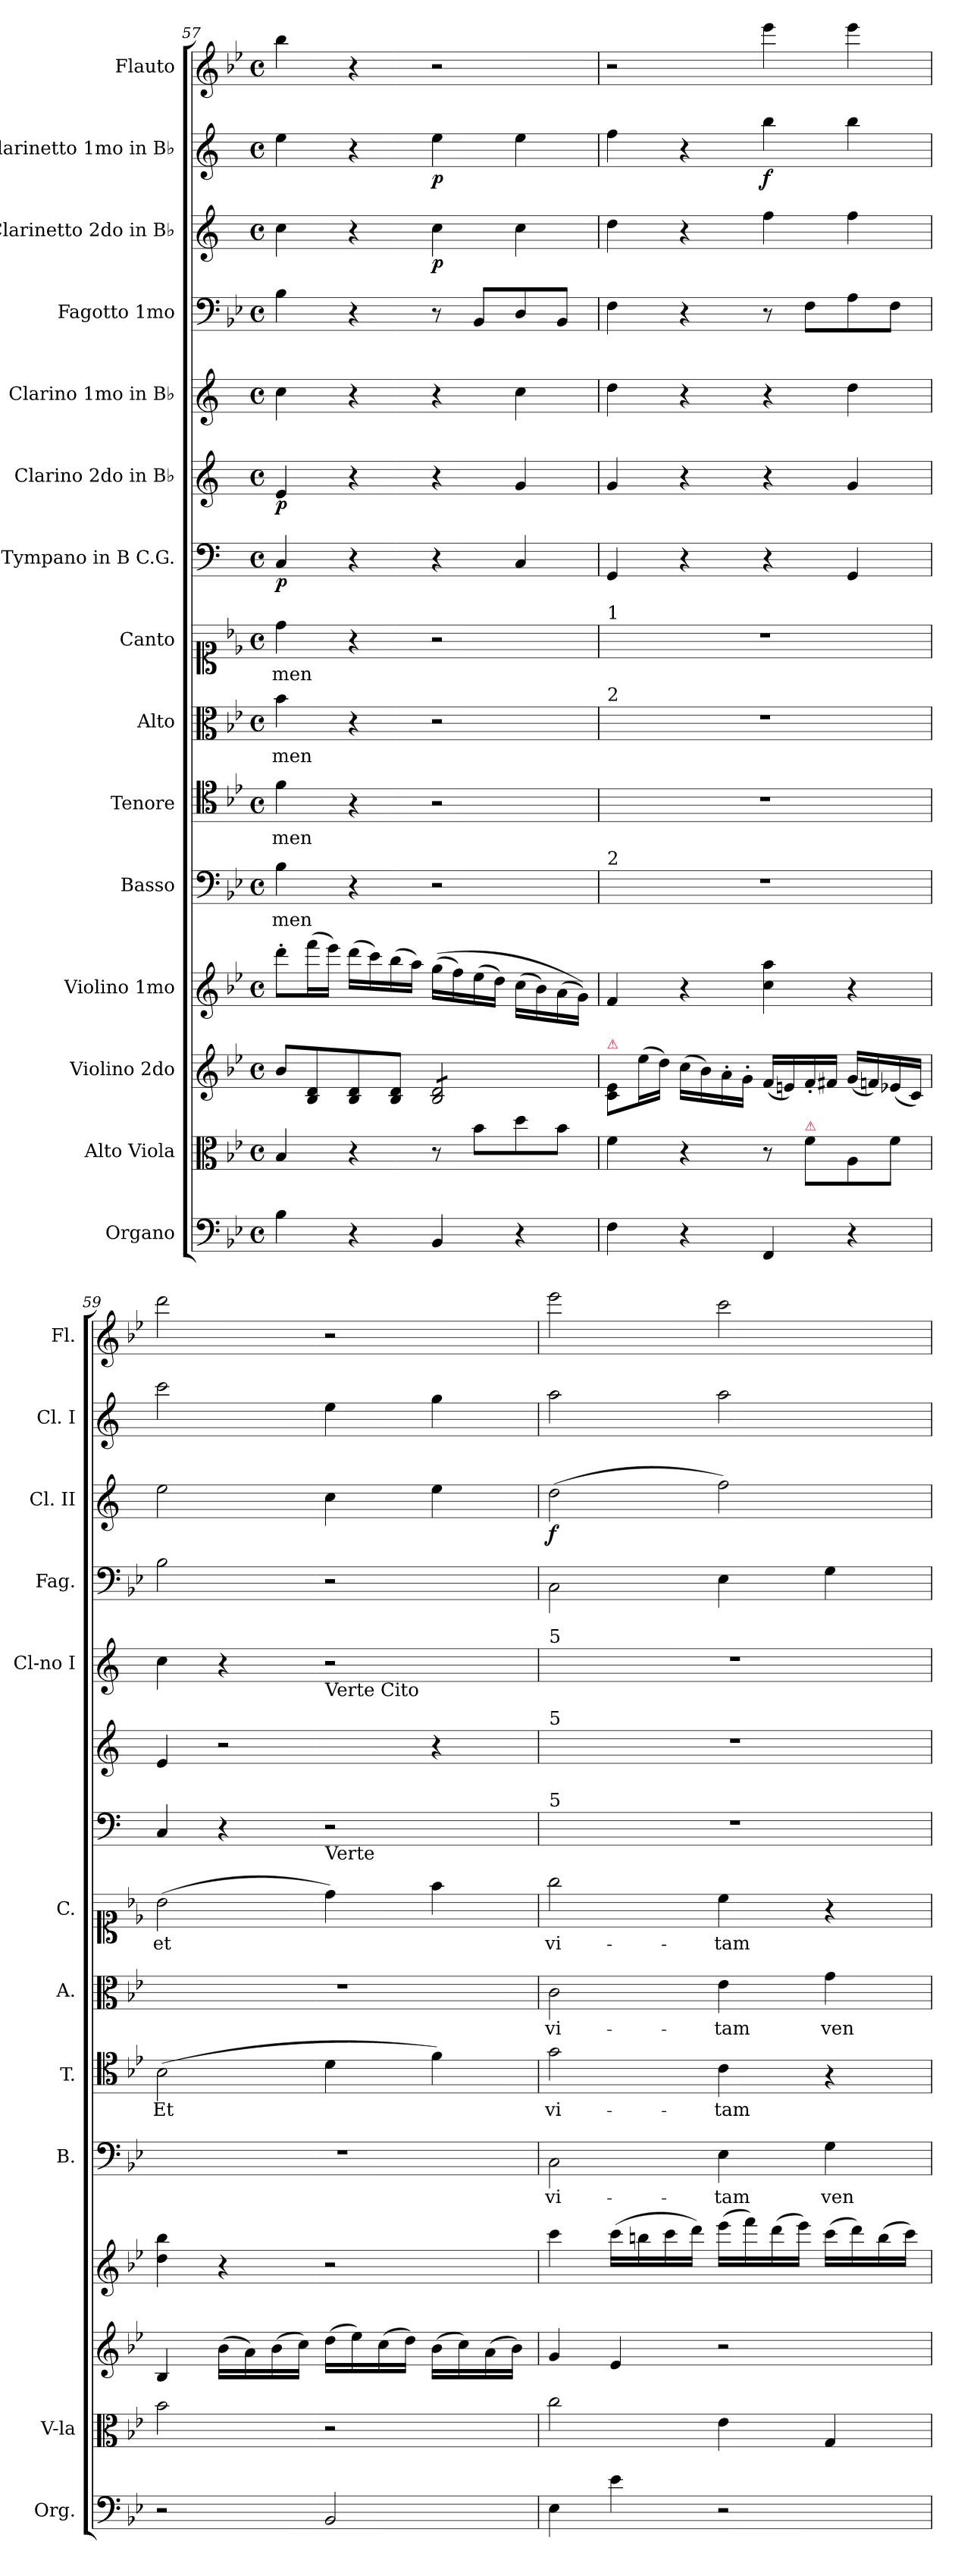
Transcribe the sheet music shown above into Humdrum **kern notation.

**kern	**kern	**kern	**kern	**kern	**text	**kern	**text	**kern	**text	**kern	**text	**kern	**dynam	**kern	**dynam	**kern	**kern	**kern	**dynam	**kern	**dynam	**kern
*part15	*part14	*part13	*part12	*part11	*part11	*part10	*part10	*part9	*part9	*part8	*part8	*part7	*part7	*part6	*part6	*part5	*part4	*part3	*part3	*part2	*part2	*part1
*staff15	*staff14	*staff13	*staff12	*staff11	*staff11	*staff10	*staff10	*staff9	*staff9	*staff8	*staff8	*staff7	*staff7	*staff6	*staff6	*staff5	*staff4	*staff3	*staff3	*staff2	*staff2	*staff1
*I"Organo	*I"Alto Viola	*I"Violino 2do	*I"Violino 1mo	*I"Basso	*	*I"Tenore	*	*I"Alto	*	*I"Canto	*	*I"Tympano in B C.G.	*	*I"Clarino 2do in B♭	*	*I"Clarino 1mo in B♭	*I"Fagotto 1mo	*I"Clarinetto 2do in B♭	*	*I"Clarinetto 1mo in B♭	*	*I"Flauto
*I'Org.	*I'V-la	*	*	*I'B.	*	*I'T.	*	*I'A.	*	*I'C.	*	*	*	*	*	*I'Cl-no I	*I'Fag.	*I'Cl. II	*	*I'Cl. I	*	*I'Fl.
*clefF4	*clefC3	*clefG2	*clefG2	*clefF4	*	*clefC4	*	*clefC3	*	*clefC1	*	*clefF4	*	*clefG2	*	*clefG2	*clefF4	*clefG2	*	*clefG2	*	*clefG2
*	*	*	*	*	*	*	*	*	*	*	*	*ITrd1c2	*	*ITrd1c2	*	*ITrd1c2	*	*ITrd1c2	*	*ITrd1c2	*	*
*k[b-e-]	*k[b-e-]	*k[b-e-]	*k[b-e-]	*k[b-e-]	*	*k[b-e-]	*	*k[b-e-]	*	*k[b-e-]	*	*k[b-e-]	*	*k[b-e-]	*	*k[b-e-]	*k[b-e-]	*k[b-e-]	*	*k[b-e-]	*	*k[b-e-]
*B-:	*B-:	*B-:	*B-:	*B-:	*	*B-:	*	*B-:	*	*B-:	*	*B-:	*	*B-:	*	*B-:	*B-:	*B-:	*	*B-:	*	*B-:
*M4/4	*M4/4	*M4/4	*M4/4	*M4/4	*	*M4/4	*	*M4/4	*	*M4/4	*	*M4/4	*	*M4/4	*	*M4/4	*M4/4	*M4/4	*	*M4/4	*	*M4/4
*met(c)	*met(c)	*met(c)	*met(c)	*met(c)	*	*met(c)	*	*met(c)	*	*met(c)	*	*met(c)	*	*met(c)	*	*met(c)	*met(c)	*met(c)	*	*met(c)	*	*met(c)
=57	=57	=57	=57	=57	=57	=57	=57	=57	=57	=57	=57	=57	=57	=57	=57	=57	=57	=57	=57	=57	=57	=57
4B-\	4B-/	8b-/L	8ddd'\L	4B-\	-men	4f\	-men	4b-\	-men	4dd\	-men	4BB-/	p	4d/	p	4b-\	4B-\	4b-\	.	4dd\	.	4bb-\
.	.	8B-/ 8d/	(16fff\L	.	.	.	.	.	.	.	.	.	.	.	.	.	.	.	.	.	.	.
.	.	.	16eee-\JJ)	.	.	.	.	.	.	.	.	.	.	.	.	.	.	.	.	.	.	.
4r	4r	8B-/ 8d/	(16ddd\LL	4r	.	4r	.	4r	.	4r	.	4r	.	4r	.	4r	4r	4r	.	4r	.	4r
.	.	.	16ccc\)	.	.	.	.	.	.	.	.	.	.	.	.	.	.	.	.	.	.	.
.	.	8B-/ 8d/J	(16bb-\	.	.	.	.	.	.	.	.	.	.	.	.	.	.	.	.	.	.	.
.	.	.	16aa\JJ)	.	.	.	.	.	.	.	.	.	.	.	.	.	.	.	.	.	.	.
*	*	*tremolo	*	*	*	*	*	*	*	*	*	*	*	*	*	*	*	*	*	*	*	*
4BB-/	8r	8B-/ 8d/L	((16gg\LL	2r	.	2r	.	2r	.	2r	.	4r	.	4r	.	4r	8r	4b-\	p	4dd\	p	2r
.	.	.	16ff\)	.	.	.	.	.	.	.	.	.	.	.	.	.	.	.	.	.	.	.
.	8b-\L	8B-/ 8d/	(16ee-\	.	.	.	.	.	.	.	.	.	.	.	.	.	8BB-/L	.	.	.	.	.
.	.	.	16dd\JJ)	.	.	.	.	.	.	.	.	.	.	.	.	.	.	.	.	.	.	.
4r	8dd\	8B-/ 8d/	(16cc\LL	.	.	.	.	.	.	.	.	4BB-/	.	4f/	.	4b-\	8D/	4b-\	.	4dd\	.	.
.	.	.	16b-\)	.	.	.	.	.	.	.	.	.	.	.	.	.	.	.	.	.	.	.
.	8b-\J	8B-/ 8d/J	(16a\	.	.	.	.	.	.	.	.	.	.	.	.	.	8BB-/J	.	.	.	.	.
*	*	*Xtremolo	*	*	*	*	*	*	*	*	*	*	*	*	*	*	*	*	*	*	*	*
.	.	.	16g\JJ))	.	.	.	.	.	.	.	.	.	.	.	.	.	.	.	.	.	.	.
=58	=58	=58	=58	=58	=58	=58	=58	=58	=58	=58	=58	=58	=58	=58	=58	=58	=58	=58	=58	=58	=58	=58
!	!	!	!	!	!	!	!	!	!	!LO:TX:a:t=1	!	!	!	!	!	!	!	!	!	!	!	!
!	!	!	!	!	!	!	!	!LO:TX:a:t=2	!	!	!	!	!	!	!	!	!	!	!	!	!	!
!	!	!	!	!LO:TX:a:t=2	!	!	!	!	!	!	!	!	!	!	!	!	!	!	!	!	!	!
!	!	!LO:TX:a:color=crimson:t=⚠	!	!	!	!	!	!	!	!	!	!	!	!	!	!	!	!	!	!	!	!
4F\	4f\	8c/ 8e-/L	4f/	1r	.	1r	.	1r	.	1r	.	4FF/	.	4f	.	4cc\	4F\	4cc\	.	4ee-\	.	2r
.	.	(16ee-\L	.	.	.	.	.	.	.	.	.	.	.	.	.	.	.	.	.	.	.	.
.	.	16dd\JJ)	.	.	.	.	.	.	.	.	.	.	.	.	.	.	.	.	.	.	.	.
4r	4r	(16cc\LL	4r	.	.	.	.	.	.	.	.	4r	.	4r	.	4r	4r	4r	.	4r	.	.
.	.	16b-\)	.	.	.	.	.	.	.	.	.	.	.	.	.	.	.	.	.	.	.	.
.	.	16a'\	.	.	.	.	.	.	.	.	.	.	.	.	.	.	.	.	.	.	.	.
.	.	16g'\JJ	.	.	.	.	.	.	.	.	.	.	.	.	.	.	.	.	.	.	.	.
4FF/	8r	(16f/LL	4cc\ 4aa\	.	.	.	.	.	.	.	.	4r	.	4r	.	4r	8r	4ee-\	.	4aa\	f	4eee-\
.	.	16en/)	.	.	.	.	.	.	.	.	.	.	.	.	.	.	.	.	.	.	.	.
!	!LO:TX:a:color=crimson:t=⚠	!	!	!	!	!	!	!	!	!	!	!	!	!	!	!	!	!	!	!	!	!
.	8f\L	16f'/	.	.	.	.	.	.	.	.	.	.	.	.	.	.	8F\L	.	.	.	.	.
.	.	16f#X/JJ	.	.	.	.	.	.	.	.	.	.	.	.	.	.	.	.	.	.	.	.
4r	8A/	(16g/LL	4r	.	.	.	.	.	.	.	.	4FF/	.	4f	.	4cc\	8A\	4ee-\	.	4aa\	.	4eee-\
.	.	16fn/)	.	.	.	.	.	.	.	.	.	.	.	.	.	.	.	.	.	.	.	.
.	8f\J	(16e-X/	.	.	.	.	.	.	.	.	.	.	.	.	.	.	8F\J	.	.	.	.	.
.	.	16c/JJ)	.	.	.	.	.	.	.	.	.	.	.	.	.	.	.	.	.	.	.	.
=59	=59	=59	=59	=59	=59	=59	=59	=59	=59	=59	=59	=59	=59	=59	=59	=59	=59	=59	=59	=59	=59	=59
2r	2b-\	4B-/	4dd\ 4bb-\	1r	.	(2B-\	Et	1r	.	(2b-\	et	4BB-/	.	4d	.	4b-\	2B-\	2dd\	.	2bb-\	.	2ddd\
.	.	(16b-\LL	4r	.	.	.	.	.	.	.	.	4r	.	2r	.	4r	.	.	.	.	.	.
.	.	16a\)	.	.	.	.	.	.	.	.	.	.	.	.	.	.	.	.	.	.	.	.
.	.	(16b-\	.	.	.	.	.	.	.	.	.	.	.	.	.	.	.	.	.	.	.	.
.	.	16cc\JJ)	.	.	.	.	.	.	.	.	.	.	.	.	.	.	.	.	.	.	.	.
!	!	!	!	!	!	!	!	!	!	!	!	!	!	!	!	!LO:TX:b:t=Verte Cito	!	!	!	!	!	!
!	!	!	!	!	!	!	!	!	!	!	!	!LO:TX:b:t=Verte	!	!	!	!	!	!	!	!	!	!
2BB-/	2r	(16dd\LL	2r	.	.	4d\	.	.	.	4dd\)	.	2r	.	.	.	2r	2r	4b-\	.	4dd\	.	2r
.	.	16ee-\)	.	.	.	.	.	.	.	.	.	.	.	.	.	.	.	.	.	.	.	.
.	.	(16cc\	.	.	.	.	.	.	.	.	.	.	.	.	.	.	.	.	.	.	.	.
.	.	16dd\JJ)	.	.	.	.	.	.	.	.	.	.	.	.	.	.	.	.	.	.	.	.
.	.	(16b-\LL	.	.	.	4f\)	.	.	.	4ff\	.	.	.	4r	.	.	.	4dd\	.	4ff\	.	.
.	.	16cc\)	.	.	.	.	.	.	.	.	.	.	.	.	.	.	.	.	.	.	.	.
.	.	(16a\	.	.	.	.	.	.	.	.	.	.	.	.	.	.	.	.	.	.	.	.
.	.	16b-\JJ)	.	.	.	.	.	.	.	.	.	.	.	.	.	.	.	.	.	.	.	.
=60	=60	=60	=60	=60	=60	=60	=60	=60	=60	=60	=60	=60	=60	=60	=60	=60	=60	=60	=60	=60	=60	=60
!	!	!	!	!	!	!	!	!	!	!	!	!	!	!	!	!LO:TX:a:t=5	!	!	!	!	!	!
!	!	!	!	!	!	!	!	!	!	!	!	!	!	!LO:TX:a:t=5	!	!	!	!	!	!	!	!
!	!	!	!	!	!	!	!	!	!	!	!	!LO:TX:a:t=5	!	!	!	!	!	!	!	!	!	!
4E-\	2cc\	4g/	4ccc\	2C\	vi-	2g\	vi-	2c\	vi-	2gg\	vi-	1r	.	1r	.	1r	2C\	(2cc\	f	2gg\	.	2eee-\
4e-\	.	4e-/	(16ccc\LL	.	.	.	.	.	.	.	.	.	.	.	.	.	.	.	.	.	.	.
.	.	.	16bbn\	.	.	.	.	.	.	.	.	.	.	.	.	.	.	.	.	.	.	.
.	.	.	16ccc\	.	.	.	.	.	.	.	.	.	.	.	.	.	.	.	.	.	.	.
.	.	.	16ddd\JJ)	.	.	.	.	.	.	.	.	.	.	.	.	.	.	.	.	.	.	.
2r	4e-\	2r	(16eee-\LL	4E-\	-tam	4c\	-tam	4e-\	-tam	4cc\	-tam	.	.	.	.	.	4E-\	2ee-\)	.	2gg\	.	2ccc\
.	.	.	16fff\)	.	.	.	.	.	.	.	.	.	.	.	.	.	.	.	.	.	.	.
.	.	.	(16ddd\	.	.	.	.	.	.	.	.	.	.	.	.	.	.	.	.	.	.	.
.	.	.	16eee-\JJ)	.	.	.	.	.	.	.	.	.	.	.	.	.	.	.	.	.	.	.
.	4G/	.	(16ccc\LL	4G\	ven-	4r	.	4g\	ven-	4r	.	.	.	.	.	.	4G\	.	.	.	.	.
.	.	.	16ddd\)	.	.	.	.	.	.	.	.	.	.	.	.	.	.	.	.	.	.	.
.	.	.	(16bb\	.	.	.	.	.	.	.	.	.	.	.	.	.	.	.	.	.	.	.
.	.	.	16ccc\JJ)	.	.	.	.	.	.	.	.	.	.	.	.	.	.	.	.	.	.	.
=	=	=	=	=	=	=	=	=	=	=	=	=	=	=	=	=	=	=	=	=	=	=
*-	*-	*-	*-	*-	*-	*-	*-	*-	*-	*-	*-	*-	*-	*-	*-	*-	*-	*-	*-	*-	*-	*-
